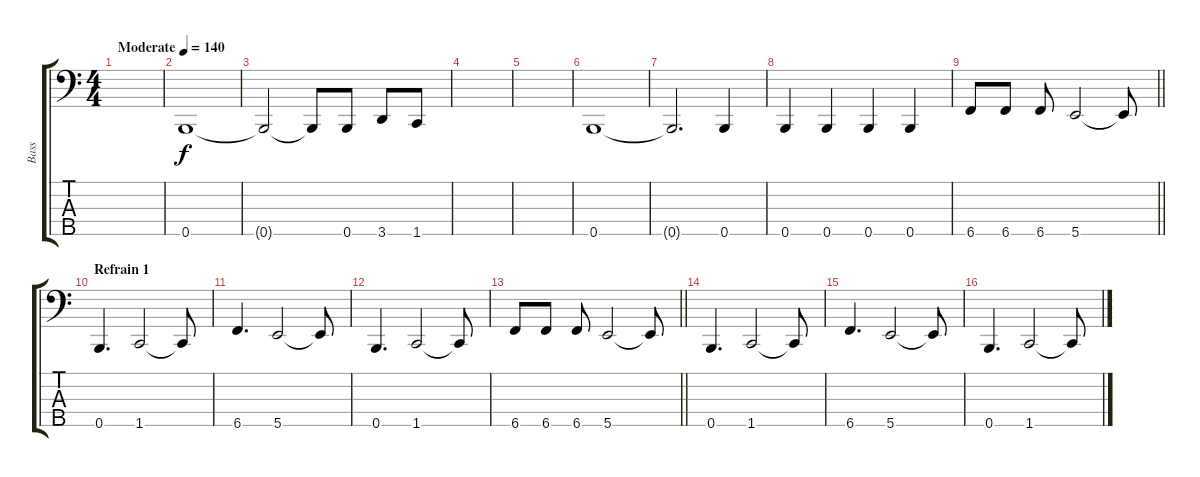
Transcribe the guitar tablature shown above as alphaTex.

\track ("Bass" "Bass") {instrument electricbasspick}
\staff {score tabs}
\tuning (G2 D2 A1 E1 B0) {hide}
\ts (4 4)
\tempo (140 "Moderate")
\clef f4
\ks c
|
0.5.1 |
0.5{t}.2 0.5{t}.8 0.5.8 3.5.8 1.5.8 |
|
|
0.5.1 |
0.5{t}.2{d} 0.5.4 |
0.5.4 0.5.4 0.5.4 0.5.4 |
\barLineRight lightlight
6.5.8 6.5.8 6.5.8 5.5.2 5.5{t}.8 |
\section ("" "Refrain 1")
0.5.4{d} 1.5.2 1.5{t}.8 |
6.5.4{d} 5.5.2 5.5{t}.8 |
0.5.4{d} 1.5.2 1.5{t}.8 |
\barLineRight lightlight
6.5.8 6.5.8 6.5.8 5.5.2 5.5{t}.8 |
0.5.4{d} 1.5.2 1.5{t}.8 |
6.5.4{d} 5.5.2 5.5{t}.8 |
0.5.4{d} 1.5.2 1.5{t}.8
